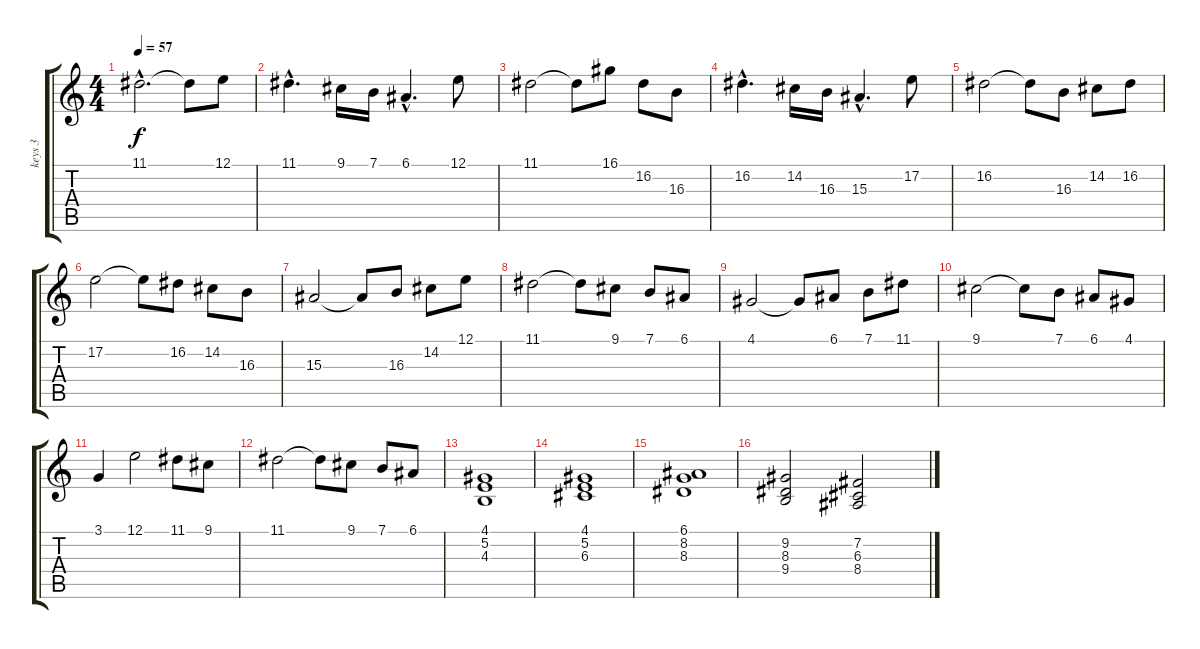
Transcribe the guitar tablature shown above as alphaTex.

\track ("keys 3" "keys 3") {instrument celesta}
\staff {score tabs}
\tuning (E4 B3 G3 D3 A2 E2) {hide}
\ts (4 4)
\tempo 57
\clef g2
\ks c
11.1{hac}.2{d dy f} 11.1{t}.8 12.1.8 |
11.1{hac}.4{d} 9.1.16 7.1.16 6.1{hac}.4{d} 12.1.8 |
11.1.2 11.1{t}.8 16.1.8 16.2.8 16.3.8 |
16.2{hac}.4{d} 14.2.16 16.3.16 15.3{hac}.4{d} 17.2.8 |
16.2.2 16.2{t}.8 16.3.8 14.2.8 16.2.8 |
17.2.2 17.2{t}.8 16.2.8 14.2.8 16.3.8 |
15.3.2 15.3{t}.8 16.3.8 14.2.8 12.1.8 |
11.1.2 11.1{t}.8 9.1.8 7.1.8 6.1.8 |
4.1.2 4.1{t}.8 6.1.8 7.1.8 11.1.8 |
9.1.2 9.1{t}.8 7.1.8 6.1.8 4.1.8 |
3.1.4 12.1.2 11.1.8 9.1.8 |
11.1.2 11.1{t}.8 9.1.8 7.1.8 6.1.8 |
(4.1 5.2 4.3).1 |
(4.1 5.2 6.3).1 |
(6.1 8.2 8.3).1 |
(9.2 8.3 9.4).2 (7.2 6.3 8.4).2
